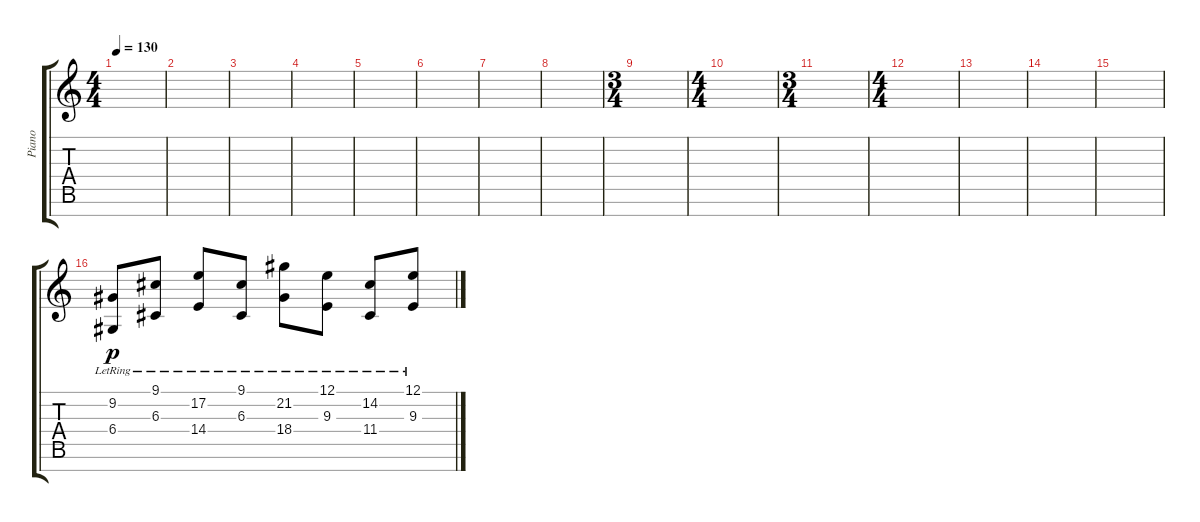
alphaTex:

\track ("Piano" "Piano") {instrument acousticgrandpiano}
\staff {score tabs}
\tuning (E4 B3 G3 D3 A2 E2 B1) {hide}
\ts (4 4)
\tempo 130
\clef g2
\ks c
|
|
|
|
|
|
|
|
\ts (3 4)
|
\ts (4 4)
|
\ts (3 4)
|
\ts (4 4)
|
|
|
|
(9.2{lr} 6.4{lr}).8{dy p} (9.1{lr} 6.3{lr}).8 (17.2{lr} 14.4{lr}).8 (9.1{lr} 6.3{lr}).8 (21.2{lr} 18.4{lr}).8 (12.1{lr} 9.3{lr}).8 (14.2{lr} 11.4{lr}).8 (12.1{lr} 9.3{lr}).8
